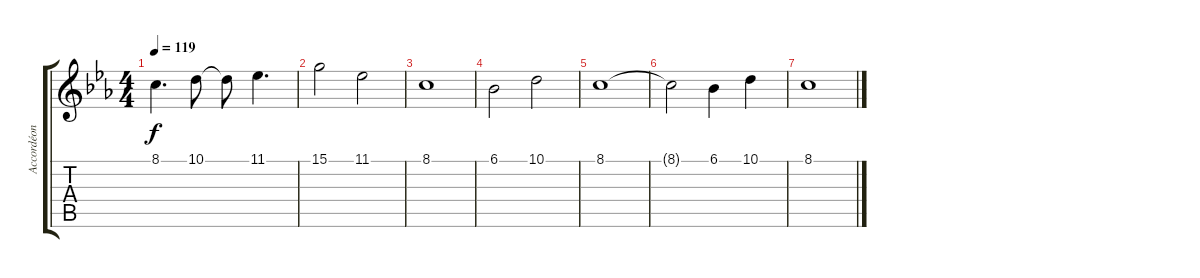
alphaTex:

\track ("Accordéon" "Accordéon") {instrument accordion}
\staff {score tabs}
\tuning (E4 B3 G3 D3 A2 E2) {hide}
\ts (4 4)
\tempo 119
\clef g2
\ks eb
8.1.4{d dy f} 10.1.8 10.1{t}.8 11.1.4{d} |
15.1.2 11.1.2 |
8.1.1 |
6.1.2 10.1.2 |
8.1.1 |
8.1{t}.2 6.1.4 10.1.4 |
8.1.1
